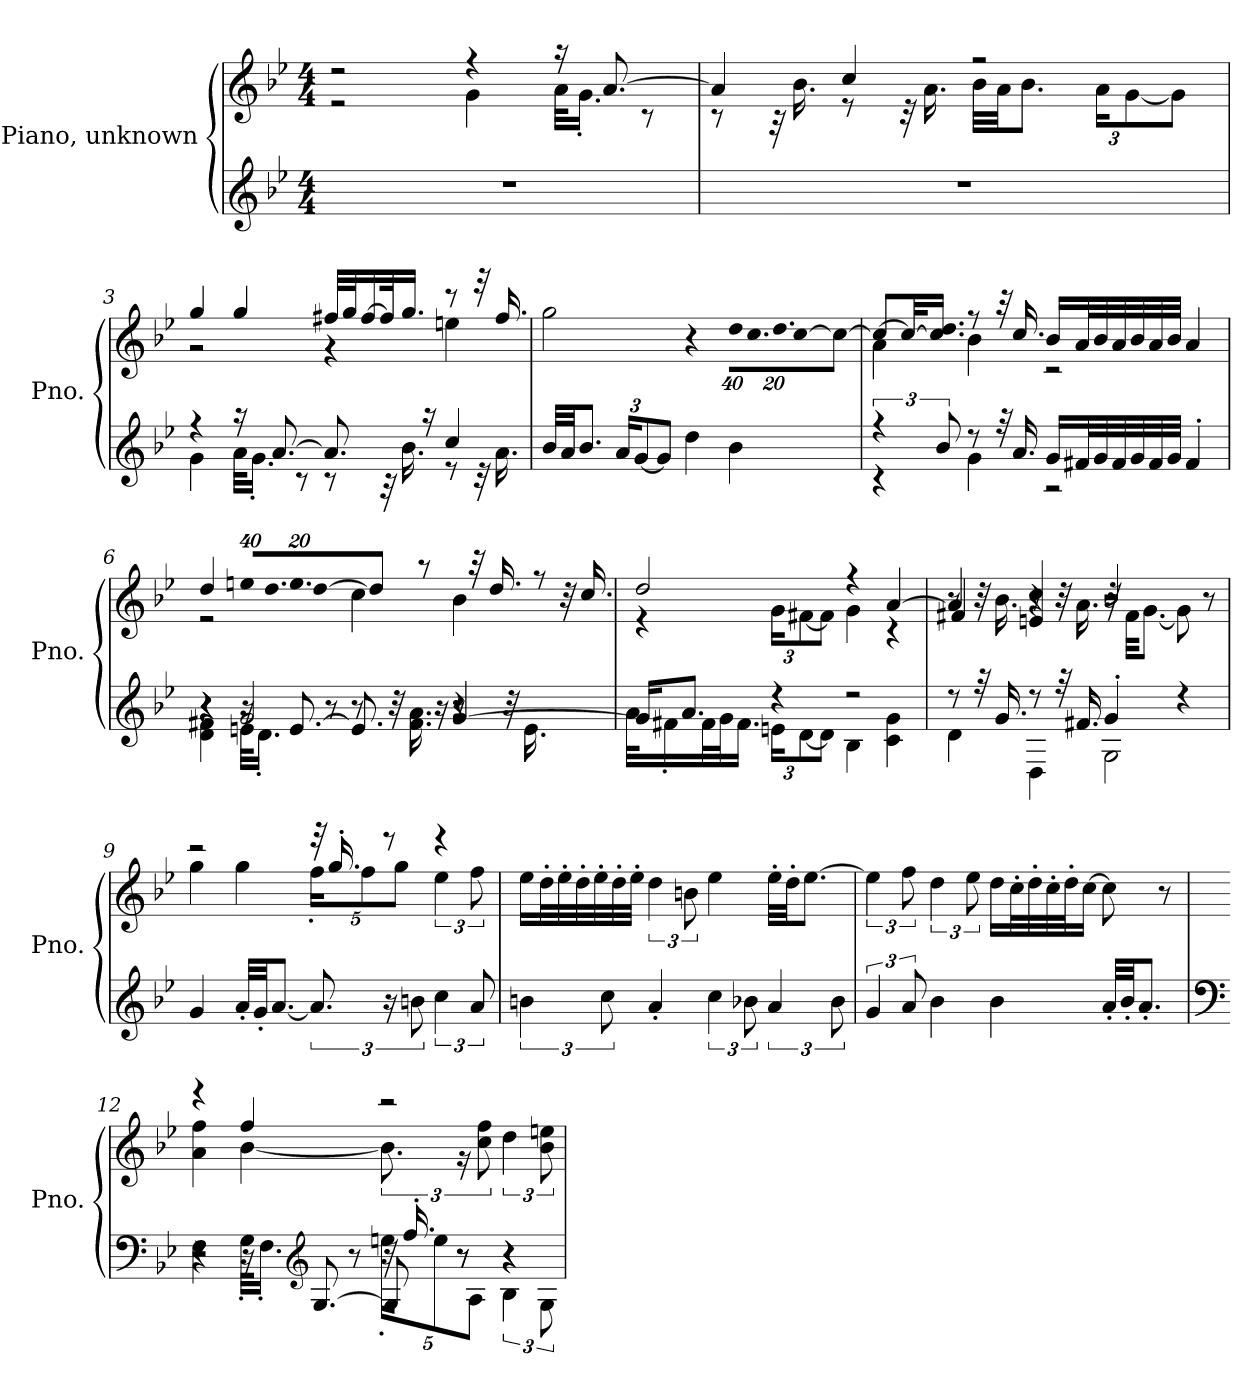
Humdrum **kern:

**kern	**kern
*part1	*part1
*staff2	*staff1
*I"Piano, unknown	*
*I'Pno.	*
*clefG2	*clefG2
*k[b-e-]	*k[b-e-]
*M4/4	*M4/4
*MM120	*MM120
=1	=1
*	*^
1r	2r	2r
.	4r	4g\
.	16r	32a\KLL
.	.	16.g'\JJ
.	[8.a/	.
.	.	8r
=2	=2	=2
1r	4a/]	8r
.	.	32r
.	.	16.b-\
.	4cc/	8r
.	.	32r
.	.	16.a\
.	2r	32b-\LLL
.	.	32a\JJ
.	.	8.b-\J
*	*	*Xbrackettup
.	.	24a\KL
.	.	[12g\
.	.	8g\J]
=3	=3	=3
*^	*	*
4r	4g\	4gg/	2r
16r	32a\KLL	4gg/	.
.	16.g'\JJ	.	.
[8.a/	.	.	.
.	8r	.	.
8.a/]	8r	32ff#X/LLL	4r
.	.	32gg/J	.
.	.	[16ff#/	.
.	32r	32ff#/K]	.
.	16.b-\	16.gg/JJ	.
16r	.	.	.
4cc/	8r	8r	4een\
.	32r	32r	.
.	16.a\	16.ff#/	.
*v	*v	*	*
*	*v	*v
!!LO:LB:g=z
=4	=4
32b-/LLL	2gg\
32a/JJ	.
8.b-/J	.
*Xbrackettup	*
24a/KL	.
[12g/	.
8g/J]	.
4dd\	4r
!	!LO:N:vis=32
4b-\	640%23dd\LLL
!	!LO:N:vis=64.
.	640%17cc\L
!	!LO:N:vis=64.
.	640%17dd\J
!	!LO:N:vis=32
.	[640%23cc\JJ
.	8cc\J_
=5	=5
*brackettup	*
*^	*^
6r	4r	8cc/L_	4a\
.	.	32cc/KL_	.
.	.	16.cc/] 16.dd/JJ	.
12b-/	.	.	.
8r	4g\	8r	4b-\
32r	.	32r	.
16.a/	.	16.cc/	.
16g/LL	2r	16b-/LL	2r
32f#X/L	.	32a/L	.
32g/	.	32b-/	.
32f#/	.	32a/	.
32g/	.	32b-/	.
32f#/	.	32a/	.
32g/JJJ	.	32b-/JJJ	.
4f#'/	.	4a/	.
!!LO:LB:g=z	!!
=6	=6	=6	=6
*	*^	*	*
4r	4d\ 4f#X\	4r	4dd/	2r
!	!	!	!LO:N:vis=32	!
2g/	32en\KLL	16r	640%23een/LLL	.
.	16.d'\JJ	.	.	.
!	!	!	!LO:N:vis=64.	!
.	.	.	640%17dd/L	.
!	!	!	!LO:N:vis=64.	!
.	.	[8.e/	640%17ee/J	.
!	!	!	!LO:N:vis=32	!
.	.	.	[640%23dd/JJ	.
.	8r	.	8dd/J]	.
.	8r	8.e/]	8r	4cc\
.	32r	.	32r	.
.	16.f#\ 16.a\	.	16.dd/	.
.	.	16r	.	.
[4g/	8r	4r	8r	4b-\
.	32r	.	32r	.
.	16.e\	.	16.cc/	.
*	*v	*v	*	*
=7	=7	=7	=7
16g/KL]	32a\KLL	2dd/	4r
.	16f#X'\	.	.
8.a/J	.	.	.
.	32f#\L	.	.
.	32g\J	.	.
.	16.f#\JJ	.	.
*	*Xbrackettup	*	*
4r	24en\KL	.	24g\KL
.	[12d\	.	[12f#X\
.	8d\J]	.	8f#\J]
2r	4B-\	4r	4g\
.	4c\ 4g\	[4a/	4r
!!LO:LB:g=z
=8	=8	=8	=8
*	*	*	*^
8r	4d\	4a/]	8r	4f#X/
32r	.	.	32r	.
16.g/	.	.	16.b-\	.
8r	4D\	4en/ 4cc/	8r	4r
32r	.	.	32r	.
16.f#X/	.	.	16.a\	.
4g'/	2G\	2b-/	32r	2r
.	.	.	32f#\KKL	.
.	.	.	[8.g\J	.
4r	.	.	8g\]	.
.	.	.	8r	.
*v	*v	*	*	*
*	*	*v	*v
=9	=9	=9
4g/	2r	4gg\
32a'/LLL	.	4gg\
32g'/JJ	.	.
[8.a/J	.	.
*brackettup	*	*
12.a/]	32r	20ff'\KL
.	16.gg'/	.
.	.	10ff\
24r	8r	.
.	.	10gg\J
12bn\	.	.
*	*	*brackettup
6cc\	4r	6ee-\
12a/	.	12ff\
*	*v	*v
=10	=10
6bn\	16ee-\LL
.	32dd'\L
.	32ee-'\
.	32dd'\
.	32ee-'\
12cc\	.
.	32dd'\
.	32ee-'\JJJ
4a'/	6dd\
.	12bn\
6cc\	4ee-\
12b-X\	.
6a/	32ee-'\LLL
.	32dd'\JJ
.	[8.ee-\J
12b-\	.
!!LO:LB:g=z
=11	=11
6g/	6ee-\]
12a/	12ff\
4b-\	6dd\
.	12ee-\
4b-\	16dd\LL
.	32cc'\L
.	32dd'\
.	32cc'\
.	32dd'\J
.	[16cc\JJ
32a'/LLL	8cc\]
32b-'/JJ	.
8.a'/J	.
.	8r
=12	=12
*clefF4	*
*^	*^
*	*^	*	*
2r	4F\	4r	4r	4a\ 4ff\
.	32G'\KLL	16r	4ff/	[4b-\
.	16.F'\JJ	.	.	.
*clefG2	*	*	*	*
.	.	[8.G/	.	.
.	8r	.	.	.
*	*Xbrackettup	*	*	*
32r	20een'\KL	8G/]	2r	12.b-\]
16.ff'/	.	.	.	.
.	10ee\	.	.	.
8r	.	8r	.	24r
.	10A\J	.	.	.
.	.	.	.	12cc\ 12ff\
*	*brackettup	*	*	*
4r	6B-\	4r	.	6dd\
.	12G\	.	.	12b-\ 12een\
*v	*v	*v	*	*
*	*v	*v
=	=
*-	*-
